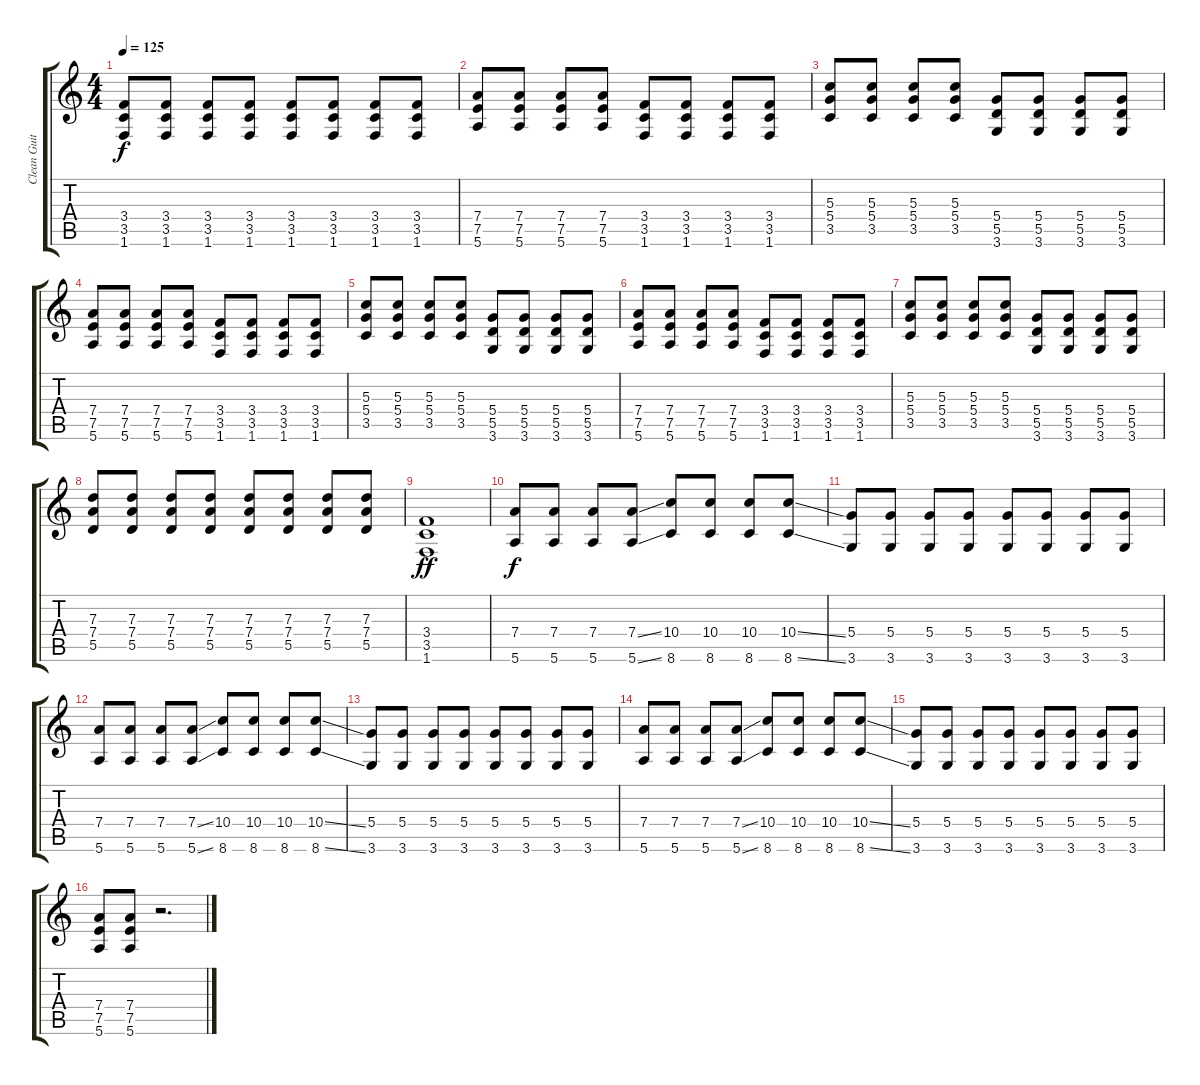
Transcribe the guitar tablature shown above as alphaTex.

\track ("Clean Guitar" "Clean Guit") {instrument acousticguitarsteel}
\staff {score tabs}
\tuning (E4 B3 G3 D3 A2 E2) {hide}
\ts (4 4)
\tempo 125
\clef g2
\ks c
(3.4 3.5 1.6).8{dy f} (3.4 3.5 1.6).8 (3.4 3.5 1.6).8 (3.4 3.5 1.6).8 (3.4 3.5 1.6).8 (3.4 3.5 1.6).8 (3.4 3.5 1.6).8 (3.4 3.5 1.6).8 |
(7.4 7.5 5.6).8 (7.4 7.5 5.6).8 (7.4 7.5 5.6).8 (7.4 7.5 5.6).8 (3.4 3.5 1.6).8 (3.4 3.5 1.6).8 (3.4 3.5 1.6).8 (3.4 3.5 1.6).8 |
(5.3 5.4 3.5).8 (5.3 5.4 3.5).8 (5.3 5.4 3.5).8 (5.3 5.4 3.5).8 (5.4 5.5 3.6).8 (5.4 5.5 3.6).8 (5.4 5.5 3.6).8 (5.4 5.5 3.6).8 |
(7.4 7.5 5.6).8 (7.4 7.5 5.6).8 (7.4 7.5 5.6).8 (7.4 7.5 5.6).8 (3.4 3.5 1.6).8 (3.4 3.5 1.6).8 (3.4 3.5 1.6).8 (3.4 3.5 1.6).8 |
(5.3 5.4 3.5).8 (5.3 5.4 3.5).8 (5.3 5.4 3.5).8 (5.3 5.4 3.5).8 (5.4 5.5 3.6).8 (5.4 5.5 3.6).8 (5.4 5.5 3.6).8 (5.4 5.5 3.6).8 |
(7.4 7.5 5.6).8 (7.4 7.5 5.6).8 (7.4 7.5 5.6).8 (7.4 7.5 5.6).8 (3.4 3.5 1.6).8 (3.4 3.5 1.6).8 (3.4 3.5 1.6).8 (3.4 3.5 1.6).8 |
(5.3 5.4 3.5).8 (5.3 5.4 3.5).8 (5.3 5.4 3.5).8 (5.3 5.4 3.5).8 (5.4 5.5 3.6).8 (5.4 5.5 3.6).8 (5.4 5.5 3.6).8 (5.4 5.5 3.6).8 |
(7.3 7.4 5.5).8 (7.3 7.4 5.5).8 (7.3 7.4 5.5).8 (7.3 7.4 5.5).8 (7.3 7.4 5.5).8 (7.3 7.4 5.5).8 (7.3 7.4 5.5).8 (7.3 7.4 5.5).8 |
(3.4 3.5 1.6).1{dy ff} |
(7.4 5.6).8{dy f balance 13 instrument distortionguitar} (7.4 5.6).8 (7.4 5.6).8 (7.4{ss} 5.6{ss}).8 (10.4 8.6).8 (10.4 8.6).8 (10.4 8.6).8 (10.4{ss} 8.6{ss}).8 |
(5.4 3.6).8 (5.4 3.6).8 (5.4 3.6).8 (5.4 3.6).8 (5.4 3.6).8 (5.4 3.6).8 (5.4 3.6).8 (5.4 3.6).8 |
(7.4 5.6).8 (7.4 5.6).8 (7.4 5.6).8 (7.4{ss} 5.6{ss}).8 (10.4 8.6).8 (10.4 8.6).8 (10.4 8.6).8 (10.4{ss} 8.6{ss}).8 |
(5.4 3.6).8 (5.4 3.6).8 (5.4 3.6).8 (5.4 3.6).8 (5.4 3.6).8 (5.4 3.6).8 (5.4 3.6).8 (5.4 3.6).8 |
(7.4 5.6).8 (7.4 5.6).8 (7.4 5.6).8 (7.4{ss} 5.6{ss}).8 (10.4 8.6).8 (10.4 8.6).8 (10.4 8.6).8 (10.4{ss} 8.6{ss}).8 |
(5.4 3.6).8 (5.4 3.6).8 (5.4 3.6).8 (5.4 3.6).8 (5.4 3.6).8 (5.4 3.6).8 (5.4 3.6).8 (5.4 3.6).8 |
(7.4 7.5 5.6).8 (7.4 7.5 5.6).8 r.2{d}
